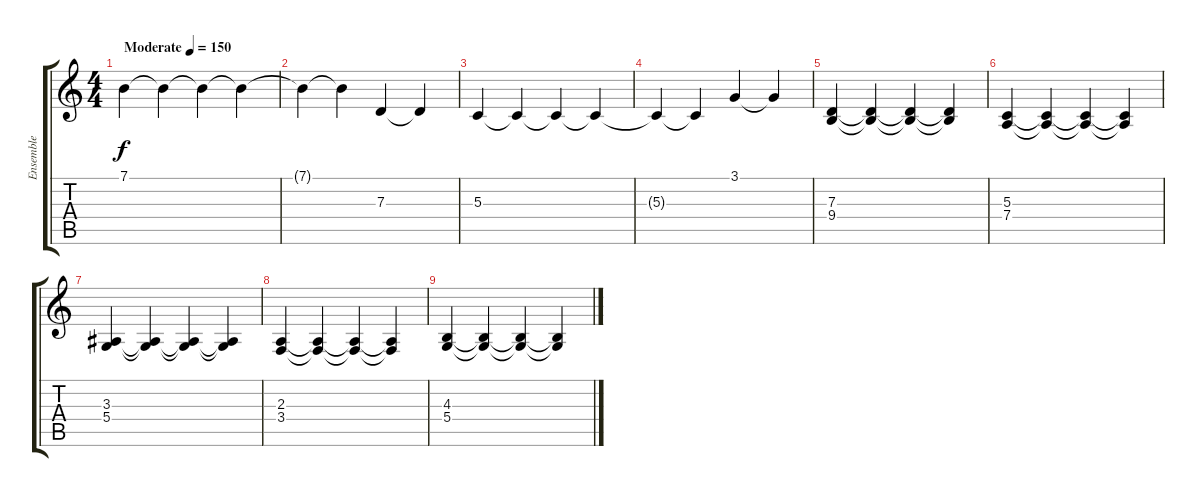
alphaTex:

\track ("Ensemble" "Ensemble") {instrument stringensemble1}
\staff {score tabs}
\tuning (E4 B3 G3 D3 A2 E2) {hide}
\ts (4 4)
\tempo (150 "Moderate")
\clef g2
\ks c
7.1.4{dy f instrument stringensemble1} 7.1{t}.4 7.1{t}.4 7.1{t}.4 |
7.1{t}.4 7.1{t}.4 7.3.4 7.3{t}.4 |
5.3.4 5.3{t}.4 5.3{t}.4 5.3{t}.4 |
5.3{t}.4 5.3{t}.4 3.1.4 3.1{t}.4 |
(7.3 9.4).4 (7.3{t} 9.4{t}).4 (7.3{t} 9.4{t}).4 (7.3{t} 9.4{t}).4 |
(5.3 7.4).4 (5.3{t} 7.4{t}).4 (5.3{t} 7.4{t}).4 (5.3{t} 7.4{t}).4 |
(3.3 5.4).4 (3.3{t} 5.4{t}).4 (3.3{t} 5.4{t}).4 (3.3{t} 5.4{t}).4 |
(2.3 3.4).4 (2.3{t} 3.4{t}).4 (2.3{t} 3.4{t}).4 (2.3{t} 3.4{t}).4 |
(4.3 5.4).4 (4.3{t} 5.4{t}).4 (4.3{t} 5.4{t}).4 (4.3{t} 5.4{t}).4
